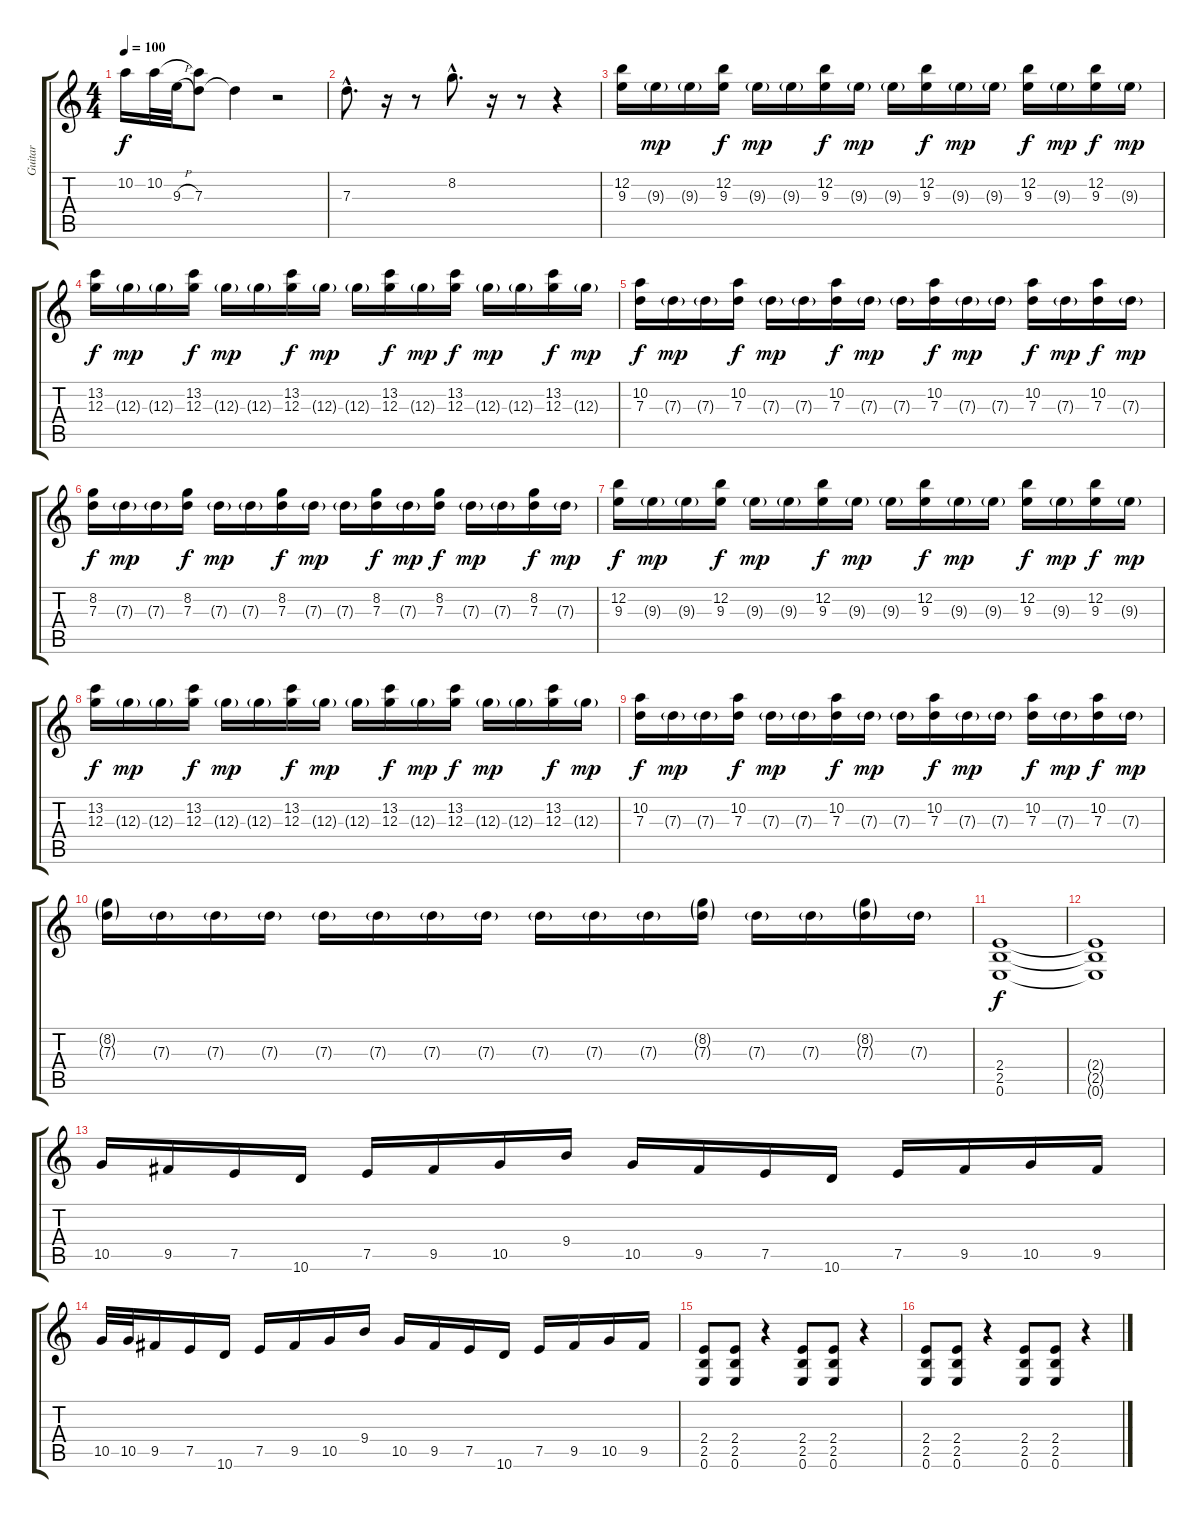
\track ("Guitar" "Guitar") {instrument distortionguitar}
\staff {score tabs}
\tuning (E4 B3 G3 D3 A2 E2) {hide}
\ts (4 4)
\tempo 100
\clef g2
\ks c
10.2.16{dy f} 10.2.32 9.3{h}.32 (10.2{t} 7.3).8 7.3{t}.4 r.2 |
7.3{hac}.8{d} r.16 r.8 8.2{hac}.8{d} r.16 r.8 r.4 |
(12.2 9.3).16 9.3{g}.16{dy mp} 9.3{g}.16 (12.2 9.3).16{dy f} 9.3{g}.16{dy mp} 9.3{g}.16 (12.2 9.3).16{dy f} 9.3{g}.16{dy mp} 9.3{g}.16 (12.2 9.3).16{dy f} 9.3{g}.16{dy mp} 9.3{g}.16 (12.2 9.3).16{dy f} 9.3{g}.16{dy mp} (12.2 9.3).16{dy f} 9.3{g}.16{dy mp} |
(13.2 12.3).16{dy f} 12.3{g}.16{dy mp} 12.3{g}.16 (13.2 12.3).16{dy f} 12.3{g}.16{dy mp} 12.3{g}.16 (13.2 12.3).16{dy f} 12.3{g}.16{dy mp} 12.3{g}.16 (13.2 12.3).16{dy f} 12.3{g}.16{dy mp} (13.2 12.3).16{dy f} 12.3{g}.16{dy mp} 12.3{g}.16 (13.2 12.3).16{dy f} 12.3{g}.16{dy mp} |
(10.2 7.3).16{dy f} 7.3{g}.16{dy mp} 7.3{g}.16 (10.2 7.3).16{dy f} 7.3{g}.16{dy mp} 7.3{g}.16 (10.2 7.3).16{dy f} 7.3{g}.16{dy mp} 7.3{g}.16 (10.2 7.3).16{dy f} 7.3{g}.16{dy mp} 7.3{g}.16 (10.2 7.3).16{dy f} 7.3{g}.16{dy mp} (10.2 7.3).16{dy f} 7.3{g}.16{dy mp} |
(8.2 7.3).16{dy f} 7.3{g}.16{dy mp} 7.3{g}.16 (8.2 7.3).16{dy f} 7.3{g}.16{dy mp} 7.3{g}.16 (8.2 7.3).16{dy f} 7.3{g}.16{dy mp} 7.3{g}.16 (8.2 7.3).16{dy f} 7.3{g}.16{dy mp} (8.2 7.3).16{dy f} 7.3{g}.16{dy mp} 7.3{g}.16 (8.2 7.3).16{dy f} 7.3{g}.16{dy mp} |
(12.2 9.3).16{dy f} 9.3{g}.16{dy mp} 9.3{g}.16 (12.2 9.3).16{dy f} 9.3{g}.16{dy mp} 9.3{g}.16 (12.2 9.3).16{dy f} 9.3{g}.16{dy mp} 9.3{g}.16 (12.2 9.3).16{dy f} 9.3{g}.16{dy mp} 9.3{g}.16 (12.2 9.3).16{dy f} 9.3{g}.16{dy mp} (12.2 9.3).16{dy f} 9.3{g}.16{dy mp} |
(13.2 12.3).16{dy f} 12.3{g}.16{dy mp} 12.3{g}.16 (13.2 12.3).16{dy f} 12.3{g}.16{dy mp} 12.3{g}.16 (13.2 12.3).16{dy f} 12.3{g}.16{dy mp} 12.3{g}.16 (13.2 12.3).16{dy f} 12.3{g}.16{dy mp} (13.2 12.3).16{dy f} 12.3{g}.16{dy mp} 12.3{g}.16 (13.2 12.3).16{dy f} 12.3{g}.16{dy mp} |
(10.2 7.3).16{dy f} 7.3{g}.16{dy mp} 7.3{g}.16 (10.2 7.3).16{dy f} 7.3{g}.16{dy mp} 7.3{g}.16 (10.2 7.3).16{dy f} 7.3{g}.16{dy mp} 7.3{g}.16 (10.2 7.3).16{dy f} 7.3{g}.16{dy mp} 7.3{g}.16 (10.2 7.3).16{dy f} 7.3{g}.16{dy mp} (10.2 7.3).16{dy f} 7.3{g}.16{dy mp} |
(8.2{g} 7.3{g}).16 7.3{g}.16 7.3{g}.16 7.3{g}.16 7.3{g}.16 7.3{g}.16 7.3{g}.16 7.3{g}.16 7.3{g}.16 7.3{g}.16 7.3{g}.16 (8.2{g} 7.3{g}).16 7.3{g}.16 7.3{g}.16 (8.2{g} 7.3{g}).16 7.3{g}.16 |
(2.4 2.5 0.6).1{dy f instrument distortionguitar} |
(2.4{t} 2.5{t} 0.6{t}).1 |
10.5.16 9.5.16 7.5.16 10.6.16 7.5.16 9.5.16 10.5.16 9.4.16 10.5.16 9.5.16 7.5.16 10.6.16 7.5.16 9.5.16 10.5.16 9.5.16 |
10.5.32 10.5.32 9.5.16 7.5.16 10.6.16 7.5.16 9.5.16 10.5.16 9.4.16 10.5.16 9.5.16 7.5.16 10.6.16 7.5.16 9.5.16 10.5.16 9.5.16 |
(2.4 2.5 0.6).8 (2.4 2.5 0.6).8 r.4 (2.4 2.5 0.6).8 (2.4 2.5 0.6).8 r.4 |
(2.4 2.5 0.6).8 (2.4 2.5 0.6).8 r.4 (2.4 2.5 0.6).8 (2.4 2.5 0.6).8 r.4
